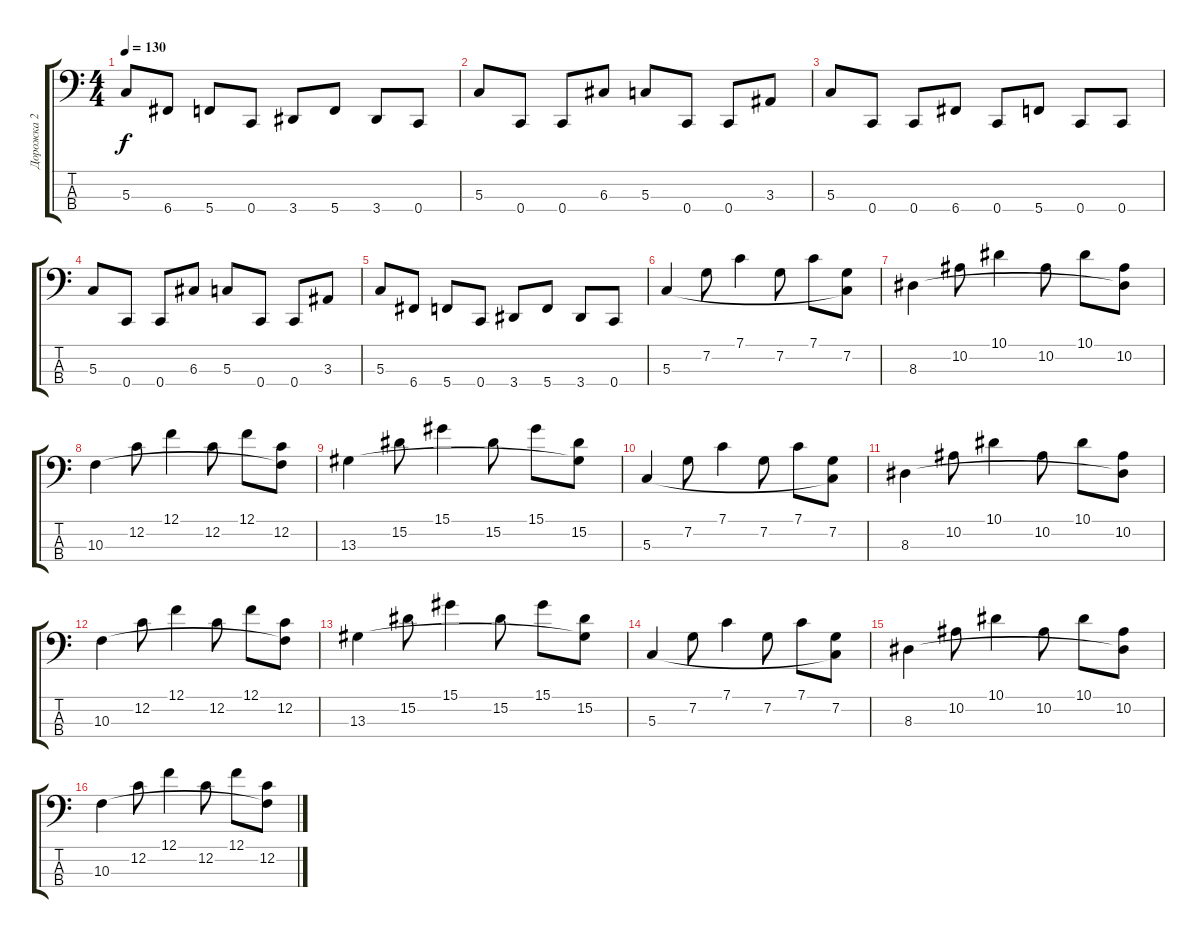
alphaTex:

\track ("Дорожка 2" "Дорожка 2") {instrument electricbassfinger}
\staff {score tabs}
\tuning (F2 C2 G1 C1) {hide}
\ts (4 4)
\tempo 130
\clef f4
\ks c
5.3.8{dy f} 6.4.8 5.4.8 0.4.8 3.4.8 5.4.8 3.4.8 0.4.8 |
5.3.8 0.4.8 0.4.8 6.3.8 5.3.8 0.4.8 0.4.8 3.3.8 |
5.3.8 0.4.8 0.4.8 6.4.8 0.4.8 5.4.8 0.4.8 0.4.8 |
5.3.8 0.4.8 0.4.8 6.3.8 5.3.8 0.4.8 0.4.8 3.3.8 |
5.3.8 6.4.8 5.4.8 0.4.8 3.4.8 5.4.8 3.4.8 0.4.8 |
5.3.4 7.2.8 7.1.4 7.2.8 7.1.8 (7.2 5.3{t}).8 |
8.3.4 10.2.8 10.1.4 10.2.8 10.1.8 (10.2 8.3{t}).8 |
10.3.4 12.2.8 12.1.4 12.2.8 12.1.8 (12.2 10.3{t}).8 |
13.3.4 15.2.8 15.1.4 15.2.8 15.1.8 (15.2 13.3{t}).8 |
5.3.4 7.2.8 7.1.4 7.2.8 7.1.8 (7.2 5.3{t}).8 |
8.3.4 10.2.8 10.1.4 10.2.8 10.1.8 (10.2 8.3{t}).8 |
10.3.4 12.2.8 12.1.4 12.2.8 12.1.8 (12.2 10.3{t}).8 |
13.3.4 15.2.8 15.1.4 15.2.8 15.1.8 (15.2 13.3{t}).8 |
5.3.4 7.2.8 7.1.4 7.2.8 7.1.8 (7.2 5.3{t}).8 |
8.3.4 10.2.8 10.1.4 10.2.8 10.1.8 (10.2 8.3{t}).8 |
10.3.4 12.2.8 12.1.4 12.2.8 12.1.8 (12.2 10.3{t}).8
